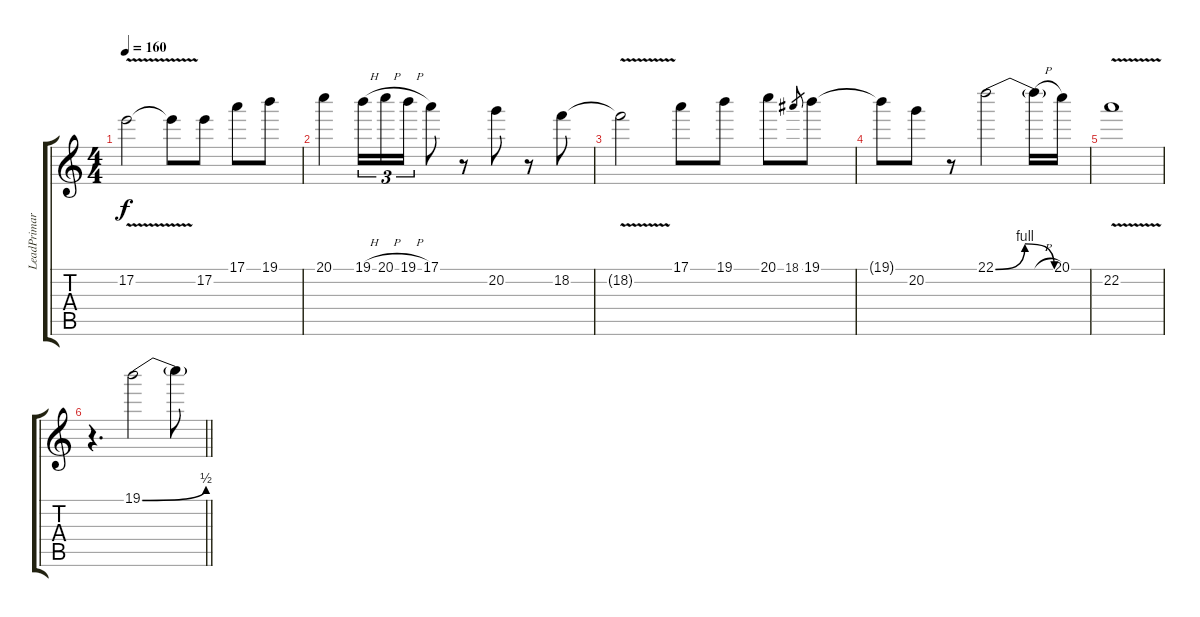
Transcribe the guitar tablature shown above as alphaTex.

\track ("LeadPrimary" "LeadPrimar") {instrument distortionguitar}
\staff {score tabs}
\tuning (E4 B3 G3 D3 A2 E2) {hide}
\ts (4 4)
\tempo 160
\clef g2
\ks c
17.2{v t}.2{dy f} 17.2{t}.8 17.2.8 17.1.8 19.1.8 |
20.1.4 19.1{h}.16{tu (3 2)} 20.1{h}.16{tu (3 2)} 19.1{h}.16{tu (3 2)} 17.1.8 r.8 20.2.8 r.8 18.2.8 |
18.2{v t}.2 17.1.8 19.1.8 20.1.8 18.1.8{gr} 19.1.8 |
19.1{t}.8 20.2.8 r.8 22.1{be (bendrelease 0 0 15 4 55 4 60 0)}.2 22.1{h t}.16 20.1.16 |
22.2{v}.1 |
\barLineRight lightlight
r.4{d} 19.1{be (bend 0 0 60 2)}.2 19.1{t}.8
